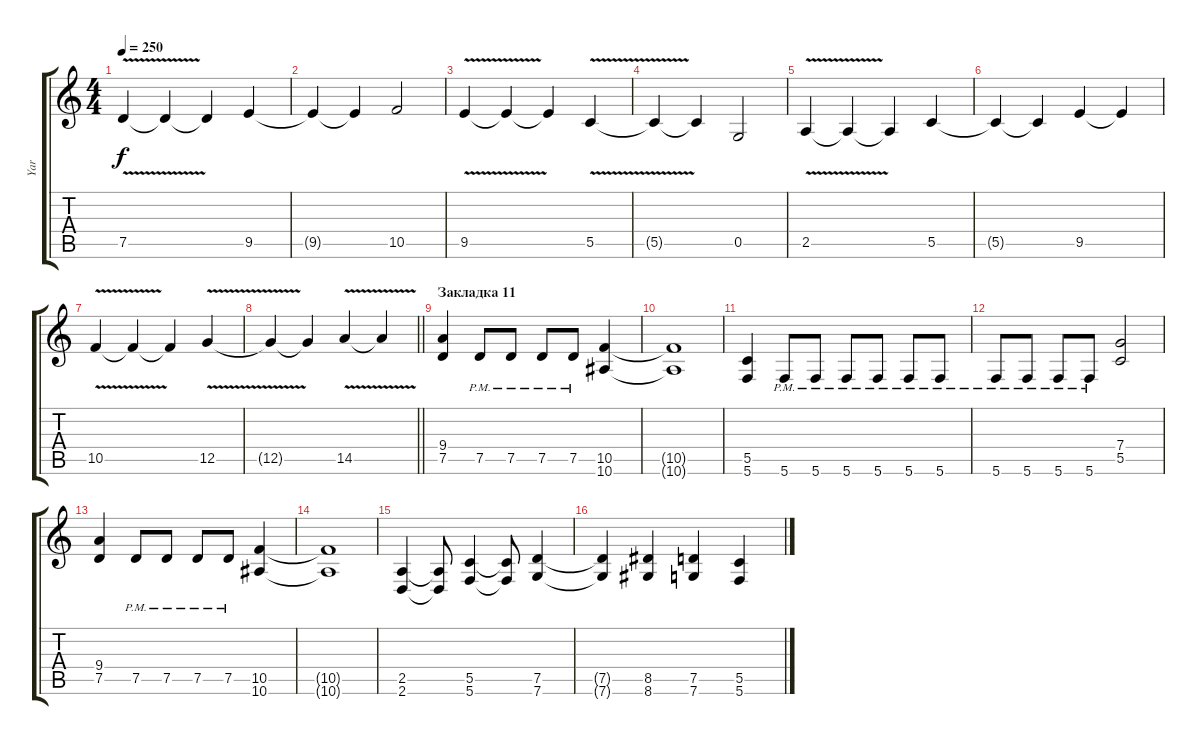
\track ("Yar" "Yar") {instrument distortionguitar}
\staff {score tabs}
\tuning (D4 A3 F3 C3 G2 C2) {hide}
\ts (4 4)
\tempo 250
\clef g2
\ks c
7.5{v}.4{dy f} 7.5{t}.4 7.5{t}.4 9.5.4 |
9.5{t}.4 9.5{t}.4 10.5.2 |
9.5{v}.4 9.5{t}.4 9.5{t}.4 5.5{v}.4 |
5.5{t}.4 5.5{t}.4 0.5.2 |
2.5{v}.4 2.5{t}.4 2.5{t}.4 5.5.4 |
5.5{t}.4 5.5{t}.4 9.5.4 9.5{t}.4 |
10.5{v}.4 10.5{t}.4 10.5{t}.4 12.5{v}.4 |
\barLineRight lightlight
12.5{t}.4 12.5{t}.4 14.5{v}.4 14.5{t}.4 |
\section ("" "Закладка 11")
(9.4 7.5).4 7.5{pm}.8 7.5{pm}.8 7.5{pm}.8 7.5{pm}.8 (10.5 10.6).4 |
(10.5{t} 10.6{t}).1 |
(5.5 5.6).4 5.6{pm}.8 5.6{pm}.8 5.6{pm}.8 5.6{pm}.8 5.6{pm}.8 5.6{pm}.8 |
5.6{pm}.8 5.6{pm}.8 5.6{pm}.8 5.6{pm}.8 (7.4 5.5).2 |
(9.4 7.5).4 7.5{pm}.8 7.5{pm}.8 7.5{pm}.8 7.5{pm}.8 (10.5 10.6).4 |
(10.5{t} 10.6{t}).1 |
(2.5 2.6).4 (2.5{t} 2.6{t}).8 (5.5 5.6).4 (5.5{t} 5.6{t}).8 (7.5 7.6).4 |
(7.5{t} 7.6{t}).4 (8.5 8.6).4 (7.5 7.6).4 (5.5 5.6).4
